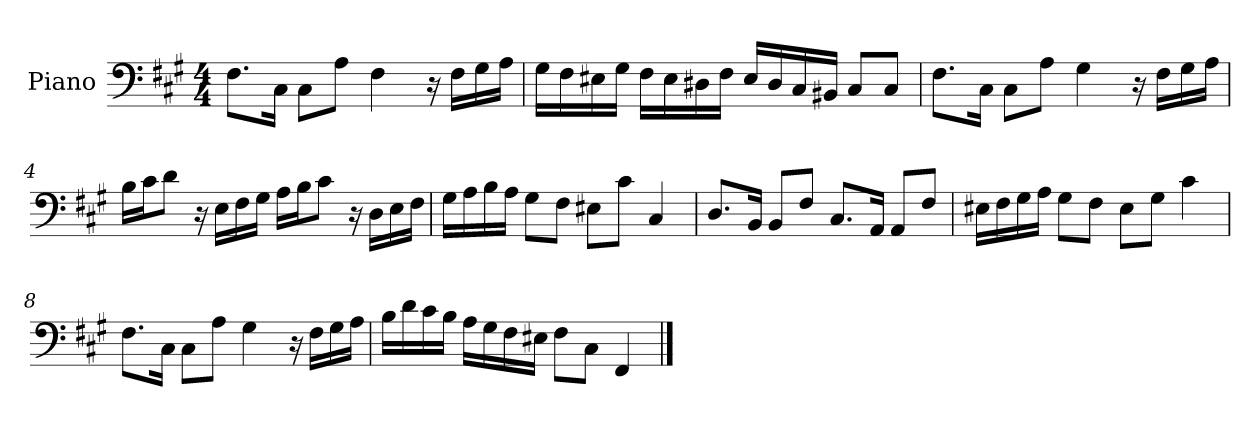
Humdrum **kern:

**kern
*part1
*staff1
*I"Piano
*I'Pno
*clefF4
*k[f#c#g#]
*f#:
*M4/4
=1
8.F#\L
16C#\Jk
8C#\L
8A\J
4F#\
16r
16F#\LL
16G#\
16A\JJ
=2
16G#\LL
16F#\
16E#X\
16G#\JJ
16F#\LL
16E#\
16D#X\
16F#\JJ
16E#/LL
16D#/
16C#/
16BB#X/JJ
8C#/L
8C#/J
=3
8.F#\L
16C#\Jk
8C#\L
8A\J
4G#\
16r
16F#\LL
16G#\
16A\JJ
=4
16B\LL
16c#\J
8d\J
16r
16E\LL
16F#\
16G#\JJ
16A\LL
16B\J
8c#\J
16r
16D\LL
16E\
16F#\JJ
=5
16G#\LL
16A\
16B\
16A\JJ
8G#\L
8F#\J
8E#X\L
8c#\J
4C#/
=6
8.D/L
16BB/Jk
8BB/L
8F#/J
8.C#/L
16AA/Jk
8AA/L
8F#/J
=7
16E#X\LL
16F#\
16G#\
16A\JJ
8G#\L
8F#\J
8E#\L
8G#\J
4c#\
=8
8.F#\L
16C#\Jk
8C#\L
8A\J
4G#\
16r
16F#\LL
16G#\
16A\JJ
=9
16B\LL
16d\
16c#\
16B\JJ
16A\LL
16G#\
16F#\
16E#X\JJ
8F#\L
8C#\J
4FF#/
==
*-
